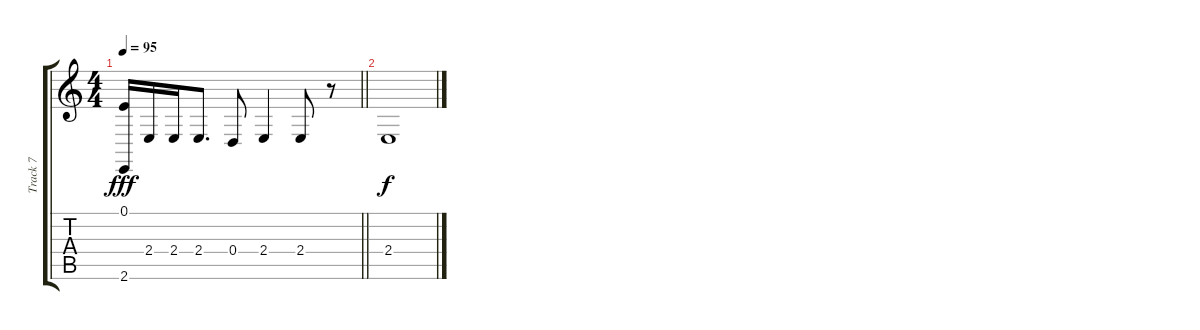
\track ("Track 7" "Track 7") {instrument tenorsax}
\staff {score tabs}
\tuning (E4 B3 G3 D3 A2 D2) {hide}
\ts (4 4)
\tempo 95
\clef g2
\barLineRight lightlight
\ks c
(0.1 2.6).16{dy fff} 2.4.16 2.4.16 2.4.8{d} 0.4.8 2.4.4 2.4.8 r.8 |
2.4.1{dy f}
